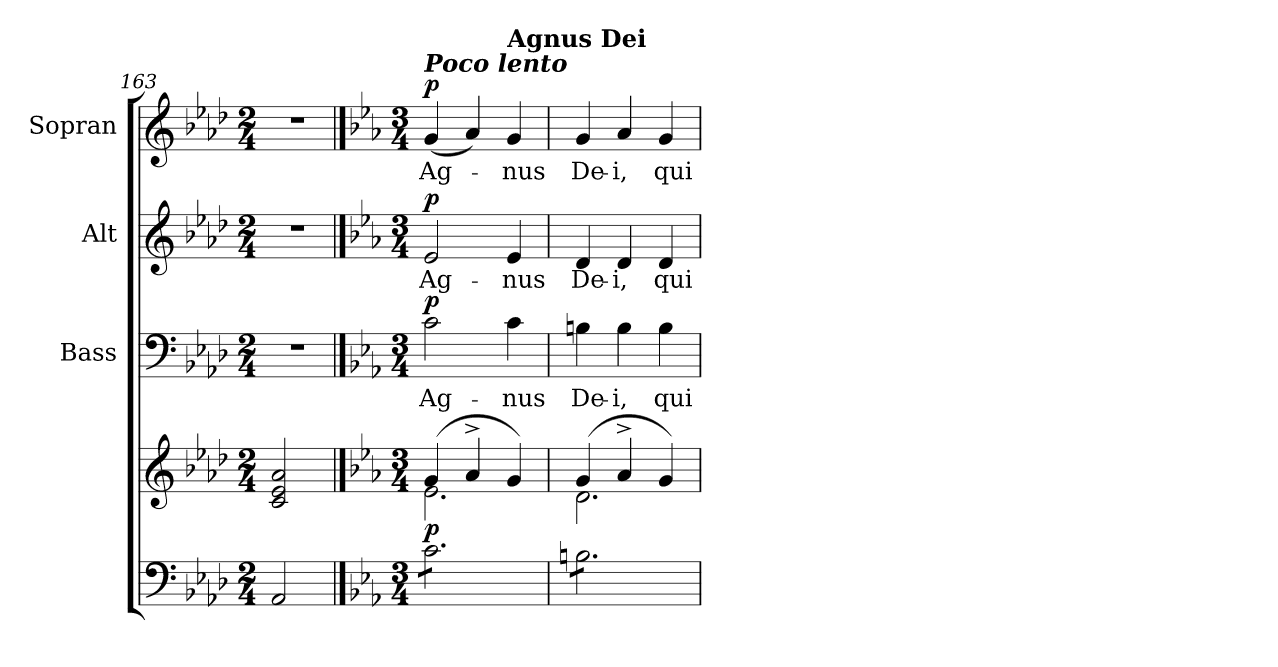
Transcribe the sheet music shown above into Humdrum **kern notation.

**kern	**kern	**dynam	**kern	**text	**dynam	**kern	**text	**dynam	**kern	**text	**dynam
*part4	*part4	*part4	*part3	*part3	*part3	*part2	*part2	*part2	*part1	*part1	*part1
*staff5	*staff4	*staff4/5	*staff3	*staff3	*staff3	*staff2	*staff2	*staff2	*staff1	*staff1	*staff1
*	*	*	*I"Bass	*	*	*I"Alt	*	*	*I"Sopran	*	*
*	*	*	*I'B.	*	*	*I'A.	*	*	*I'S.	*	*
*clefF4	*clefG2	*	*clefF4	*	*	*clefG2	*	*	*clefG2	*	*
*k[b-e-a-d-]	*k[b-e-a-d-]	*	*k[b-e-a-d-]	*	*	*k[b-e-a-d-]	*	*	*k[b-e-a-d-]	*	*
*A-:	*A-:	*	*A-:	*	*	*A-:	*	*	*A-:	*	*
*M2/4	*M2/4	*	*M2/4	*	*	*M2/4	*	*	*M2/4	*	*
=163	=163	=163	=163	=163	=163	=163	=163	=163	=163	=163	=163
2AA-/	2c/ 2e-/ 2a-/	.	2r	.	.	2r	.	.	2r	.	.
!!LO:LB:g=z
==164	==164	==164	==164	==164	==164	==164	==164	==164	==164	==164	==164
*k[b-e-a-]	*k[b-e-a-]	*	*k[b-e-a-]	*	*	*k[b-e-a-]	*	*	*k[b-e-a-]	*	*
*E-:	*E-:	*	*E-:	*	*	*E-:	*	*	*E-:	*	*
*M3/4	*M3/4	*	*M3/4	*	*	*M3/4	*	*	*M3/4	*	*
*	*^	*	*	*	*	*	*	*	*	*	*
!	!	!	!	!	!	!	!	!	!	!LO:TX:a:Bi:t=Poco lento	!	!
!	!	!	!LO:DY:b	!	!LO:LY:b	!LO:DY:a	!	!LO:LY:b	!LO:DY:a	!	!LO:LY:b	!LO:DY:a
*tremolo	*	*	*	*	*	*	*	*	*	*	*	*
8c\L	(4g/	2.e-\	p	2c\	Ag-	p	2e-/	Ag-	p	(<4g/	Ag-	p
8c\	.	.	.	.	.	.	.	.	.	.	.	.
8c\	4a-^</	.	.	.	.	.	.	.	.	4a-/)	.	.
8c\	.	.	.	.	.	.	.	.	.	.	.	.
!	!	!	!	!	!	!	!	!	!	!LO:TX:a:B:t=Agnus Dei	!	!
!	!	!	!	!	!LO:LY:b	!	!	!LO:LY:b	!	!	!LO:LY:b	!
8c\	4g/)	.	.	4c\	-nus	.	4e-/	-nus	.	4g/	-nus	.
8c\J	.	.	.	.	.	.	.	.	.	.	.	.
=165	=165	=165	=165	=165	=165	=165	=165	=165	=165	=165	=165	=165
!	!	!	!	!	!LO:LY:b	!	!	!LO:LY:b	!	!	!LO:LY:b	!
8Bn\L	(4g/	2.d\	.	4Bn\	De-	.	4d/	De-	.	4g/	De-	.
8Bn\	.	.	.	.	.	.	.	.	.	.	.	.
!	!	!	!	!	!LO:LY:b	!	!	!LO:LY:b	!	!	!LO:LY:b	!
8Bn\	4a-^</	.	.	4B\	-i,	.	4d/	-i,	.	4a-/	-i,	.
8Bn\	.	.	.	.	.	.	.	.	.	.	.	.
!	!	!	!	!	!LO:LY:b	!	!	!LO:LY:b	!	!	!LO:LY:b	!
8Bn\	4g/)	.	.	4B\	qui	.	4d/	qui	.	4g/	qui	.
8Bn\J	.	.	.	.	.	.	.	.	.	.	.	.
*Xtremolo	*	*	*	*	*	*	*	*	*	*	*	*
*	*v	*v	*	*	*	*	*	*	*	*	*	*
=	=	=	=	=	=	=	=	=	=	=	=
*-	*-	*-	*-	*-	*-	*-	*-	*-	*-	*-	*-
